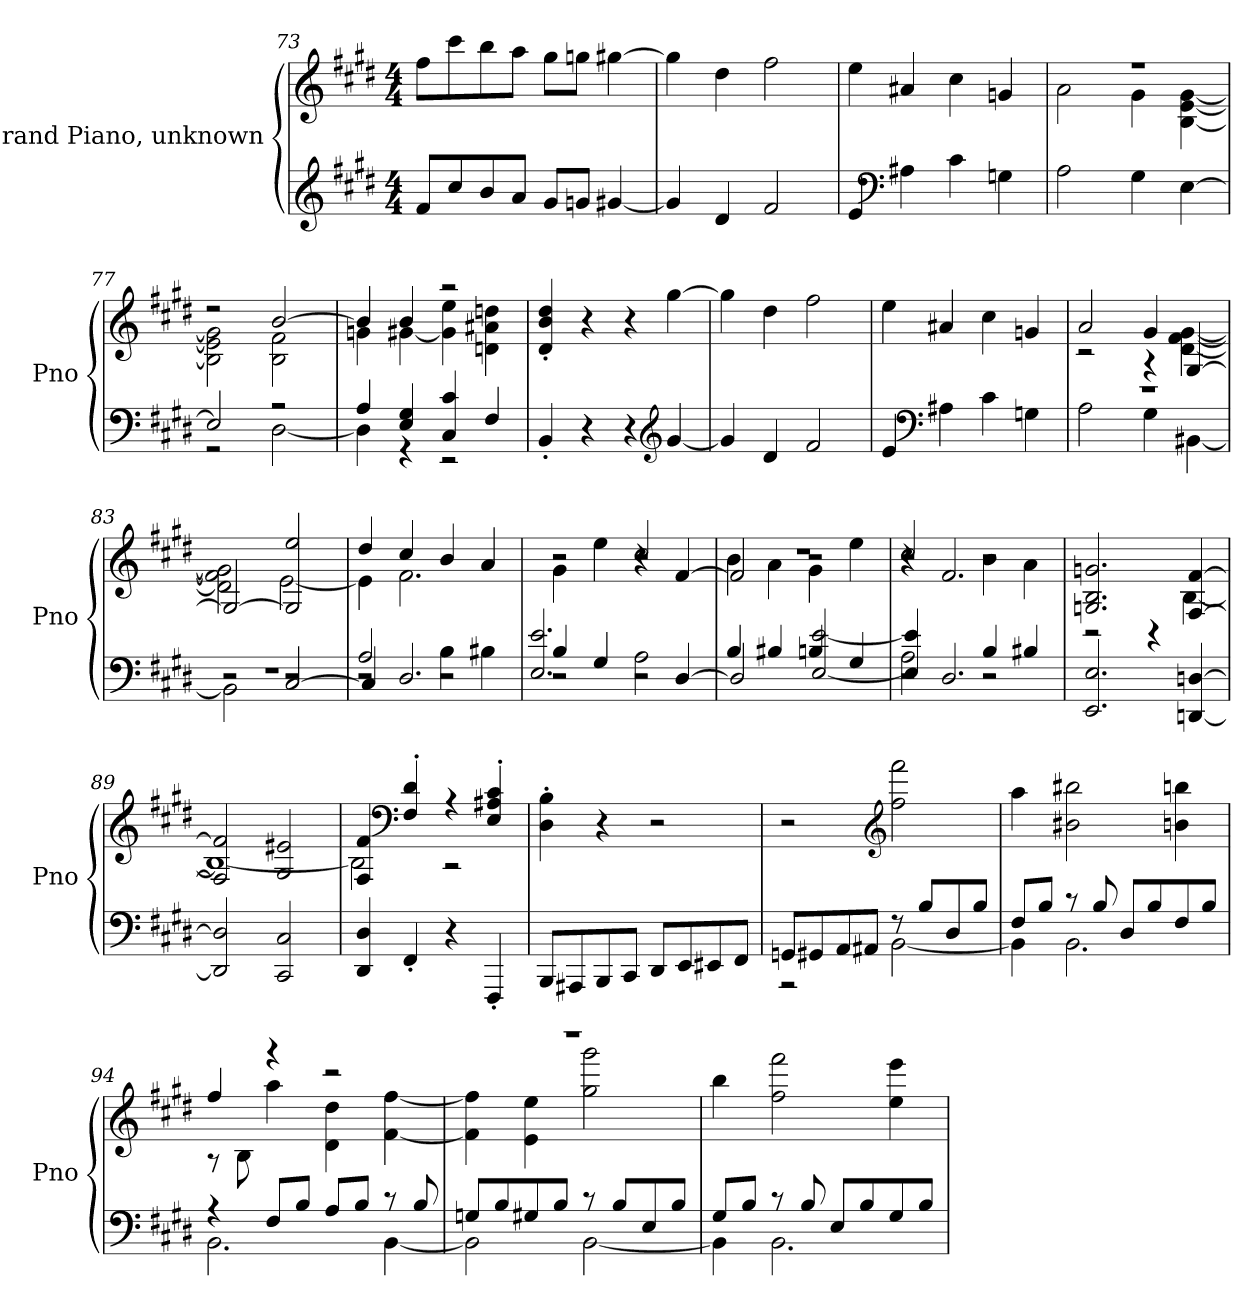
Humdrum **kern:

**kern	**kern
*part1	*part1
*staff2	*staff1
*I"Grand Piano, unknown	*
*I'Pno	*
*clefG2	*clefG2
*k[f#c#g#d#]	*k[f#c#g#d#]
*M4/4	*M4/4
=73	=73
8f#/L	8ff#\L
8cc#/	8ccc#\
8b/	8bb\
8a/J	8aa\J
8g#/L	8gg#\L
8gn/J	8ggn\J
[4g#X/	[4gg#X\
=74	=74
4g#/]	4gg#\]
4d#/	4dd#\
2f#/	2ff#\
=75	=75
4e/	4ee\
*clefF4	*
4A#X\	4a#X/
4c#\	4cc#\
4Gn\	4gn/
=76	=76
*	*^
2A\	1r	2a\
4G#\	.	4g#\
[4E\	.	[4B\ [4e\ [4g#\
=77	=77	=77
*^	*	*
2E/]	2r	2r	2B\] 2e\] 2g#\]
2r	[2D#\	[2b/	2B\ 2f#\
!!LO:PB:g=z	!!
=78	=78	=78	=78
4A/	4D#\]	4b/]	4gn\
4E/ 4G#/	4r	4b/	[4g#X\
4C#/ 4c#/	2r	2r	4g#\] 4ee\
4F#/	.	.	4dn\ 4a#X\ 4ddn\
*v	*v	*	*
*	*v	*v
=79	=79
4BB'/	4d#/' 4b/' 4dd#/'
4r	4r
4r	4r
*clefG2	*
[4g#/	[4gg#\
=80	=80
4g#/]	4gg#\]
4d#/	4dd#\
2f#/	2ff#\
=81	=81
4e/	4ee\
*clefF4	*
4A#X\	4a#X/
4c#\	4cc#\
4Gn\	4gn/
=82	=82
*^	*^
1r	2A\	2a/	2r
.	4G#\	4g#/	4r
.	[4BB#X\	[4G#/	[4d#\ [4f#\ [4g#\
=83	=83	=83	=83
*	*^	*	*
1r	2BB#\]	2r	2G#/_	2d#\] 2f#\] 2g#\]
.	2r	[2C#/	2G#/] 2ee/	[2e\
=84	=84	=84	=84	=84
2A/	2r	4C#/]	4dd#/	4e\]
.	.	2.D#/	4cc#/	2.f#\
2r	4B\	.	4b/	.
.	4B#X\	.	4a/	.
!!LO:LB:g=z
=85	=85	=85	=85	=85
*	*	*	*	*^
4B/	2r	2.E/ 2.e/	2r	4g#\	2r
4G#/	.	.	.	4ee\	.
2r	2A\	.	2cc#/	2r	4r
.	.	[4D#/	.	.	[4f#/
*	*v	*v	*	*	*
=86	=86	=86	=86	=86
4B/	2D#/]	1r	4b\	2f#/]
4B#X/	.	.	4a\	.
4Bn/	[2E/ [2e/	.	4g#\	2r
4G#/	.	.	4ee\	.
=87	=87	=87	=87	=87
*	*^	*	*	*
2r	2A\	4E/] 4e/]	2cc#/	2r	4r
.	.	2.D#/	.	.	2.f#/
4B/	2r	.	2r	4b\	.
4B#X/	.	.	.	4a\	.
*v	*v	*v	*	*	*
*	*	*v	*v
=88	=88	=88
2.EE/ 2.E/	2.Gn/ 2.B/ 2.gn/	2r
.	.	4r
[4DDn/ [4Dn/	[4F#/ [4f#/	[4B\
=89	=89	=89
2DD/] 2D/]	2F#/] 2f#/]	1B_
2CC#/ 2C#/	2G#/ 2e#X/	.
=90	=90	=90
4DD#/ 4D#/	4F#/ 4f#/	2B\]
*	*clefF4	*
4FF#'/	4F#/' 4d#/'	.
4r	4r	2r
4FFF#'/	4E/' 4A#X/' 4c#/'	.
*	*v	*v
!!LO:LB:g=z
=91	=91
8BBB/L	4D#\' 4B\'
8AAA#X/	.
8BBB/	4r
8CC#/J	.
8DD#/L	2r
8EE/	.
8EE#X/	.
8FF#/J	.
=92	=92
*^	*
8GGn/L	2r	2r
8GG#X/	.	.
8AA/	.	.
8AA#X/J	.	.
*	*	*clefG2
8r	[2BB\	2ff#\ 2fff#\
8B/L	.	.
8D#/	.	.
8B/J	.	.
=93	=93	=93
8F#/L	4BB\]	4aa\
8B/J	.	.
8r	2.BB\	2b#X\ 2bb#X\
8B/	.	.
8D#/L	.	.
8B/	.	.
8F#/	.	4bn\ 4bbn\
8B/J	.	.
=94	=94	=94
*	*	*^
4r	2.BB\	4ff#/	8r
.	.	.	8B\
8F#/L	.	4r	4aa\
8B/J	.	.	.
8A/L	.	2r	4d#\ 4dd#\
8B/J	.	.	.
8r	[4BB\	.	[4f#\ [4ff#\
8B/	.	.	.
!!LO:LB:g=z	!!
=95	=95	=95	=95
8Gn/L	2BB\]	1r	4f#\] 4ff#\]
8B/	.	.	.
8G#X/	.	.	4e\ 4ee\
8B/J	.	.	.
8r	[2BB\	.	2gg#\ 2ggg#\
8B/L	.	.	.
8E/	.	.	.
8B/J	.	.	.
*	*	*v	*v
=96	=96	=96
8G#/L	4BB\]	4bb\
8B/J	.	.
8r	2.BB\	2ff#\ 2fff#\
8B/	.	.
8E/L	.	.
8B/	.	.
8G#/	.	4ee\ 4eee\
8B/J	.	.
*v	*v	*
=	=
*-	*-
